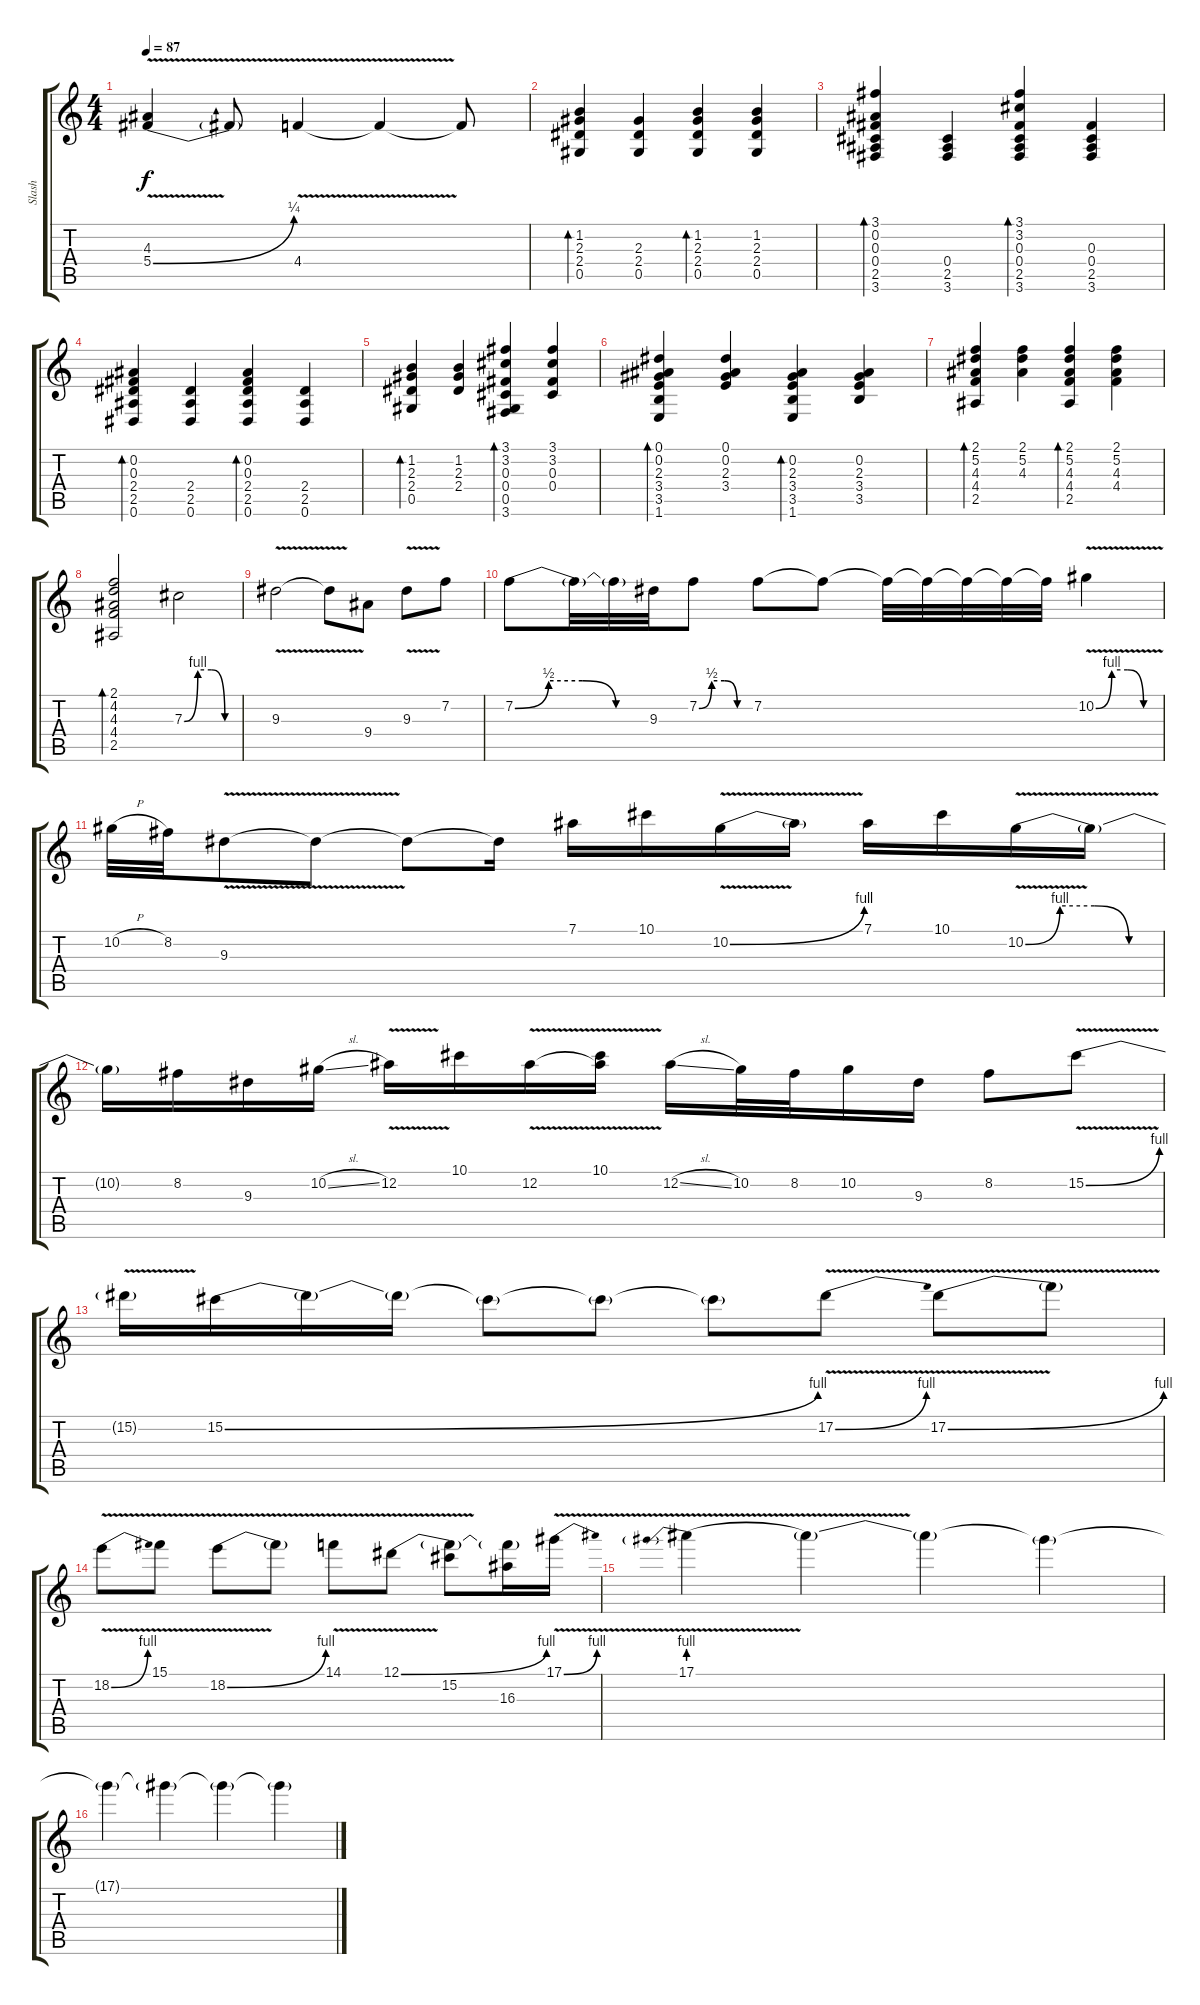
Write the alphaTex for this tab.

\track ("Slash" "Slash") {instrument electricguitarclean}
\staff {score tabs}
\tuning (Eb4 Bb3 Gb3 Db3 Ab2 Eb2) {hide}
\ts (4 4)
\tempo 87
\clef g2
\ks c
(4.3 5.4{be (bend 0 0 60 1) v}).4{dy f} 5.4{t}.8 4.4{v}.4 4.4{t}.4 4.4{t}.8 |
(1.2 2.3 2.4 0.5).4{bd 60 volume 9 instrument electricguitarjazz} (2.3 2.4 0.5).4 (1.2 2.3 2.4 0.5).4{bd 60} (1.2 2.3 2.4 0.5).4 |
(3.1 0.2 0.3 0.4 2.5 3.6).4{bd 60} (0.4 2.5 3.6).4 (3.1 3.2 0.3 0.4 2.5 3.6).4{bd 60} (0.3 0.4 2.5 3.6).4 |
(0.2 0.3 2.4 2.5 0.6).4{bd 60} (2.4 2.5 0.6).4 (0.2 0.3 2.4 2.5 0.6).4{bd 60} (2.4 2.5 0.6).4 |
(1.2 2.3 2.4 0.5).4{bd 60} (1.2 2.3 2.4).4 (3.1 3.2 0.3 0.4 0.5 3.6).4{bd 60} (3.1 3.2 0.3 0.4).4 |
(0.1 0.2 2.3 3.4 3.5 1.6).4{bd 60} (0.1 0.2 2.3 3.4).4 (0.2 2.3 3.4 3.5 1.6).4{bd 60} (0.2 2.3 3.4 3.5).4 |
(2.1 5.2 4.3 4.4 2.5).4{bd 60} (2.1 5.2 4.3).4 (2.1 5.2 4.3 4.4 2.5).4{bd 120} (2.1 5.2 4.3 4.4).4 |
(2.1 4.2 4.3 4.4 2.5).2{bd 120} 7.3{be (custom 0 0 15 4 30 4 45 0 60 0)}.2{instrument distortionguitar} |
9.3{v}.2 9.3{t}.8 9.4.8 9.3{v}.8 7.2.8 |
7.2{be (custom 0 0 15 2 30 2 45 0 60 0)}.8 7.2{t}.32 7.2{t}.32 9.3.32 7.2{be (custom 0 0 15 2 30 2 45 0 60 0)}.8 7.2.8 7.2{t}.8 7.2{t}.32 7.2{t}.32 7.2{t}.32 7.2{t}.32 7.2{t}.32 10.2{be (custom 0 0 15 4 30 4 45 0 60 0) v}.4 |
10.2{h}.32 8.2.32 9.3{v}.8 9.3{t}.8 9.3{t}.8 9.3{t}.16 7.1.16 10.1.16 10.2{be (bend 0 0 60 4) v}.16 10.2{t}.16 7.1.16 10.1.16 10.2{be (custom 0 0 15 4 30 4 45 0 60 0) v}.16 10.2{t}.16 |
10.2{t}.16 8.2.16 9.3.16 10.2{sl}.16 12.2{v}.16 10.1.16 12.2{v}.16 (10.1 12.2{t}).16 12.2{sl}.16 10.2.32 8.2.32 10.2.16 9.3.16 8.2.8 15.2{be (bend 0 0 60 4) v}.8 |
15.2{t}.16 15.2{be (bend 0 0 60 4)}.16 15.2{t}.16 15.2{t}.16 15.2{t}.8 15.2{t}.8 15.2{t}.8 17.2{be (bend 0 0 60 4) v}.8 17.2{be (bend 0 0 60 4) v}.8 17.2{t}.8 |
18.2{be (bend 0 0 60 4) v}.8 15.1{v}.8 18.2{be (bend 0 0 60 4) v}.8 18.2{t}.8 14.1{v}.8 12.1{be (bend 0 0 60 4) v}.8 (12.1{t} 15.2).8 (12.1{t} 16.3).16 17.1{be (bend 0 0 60 4) v}.16 |
17.1{be (prebend 0 4 60 4) v}.4 17.1{t}.4 17.1{t}.4 17.1{t}.4 |
17.1{t}.4 17.1{t}.4 17.1{t}.4 17.1{t}.4
